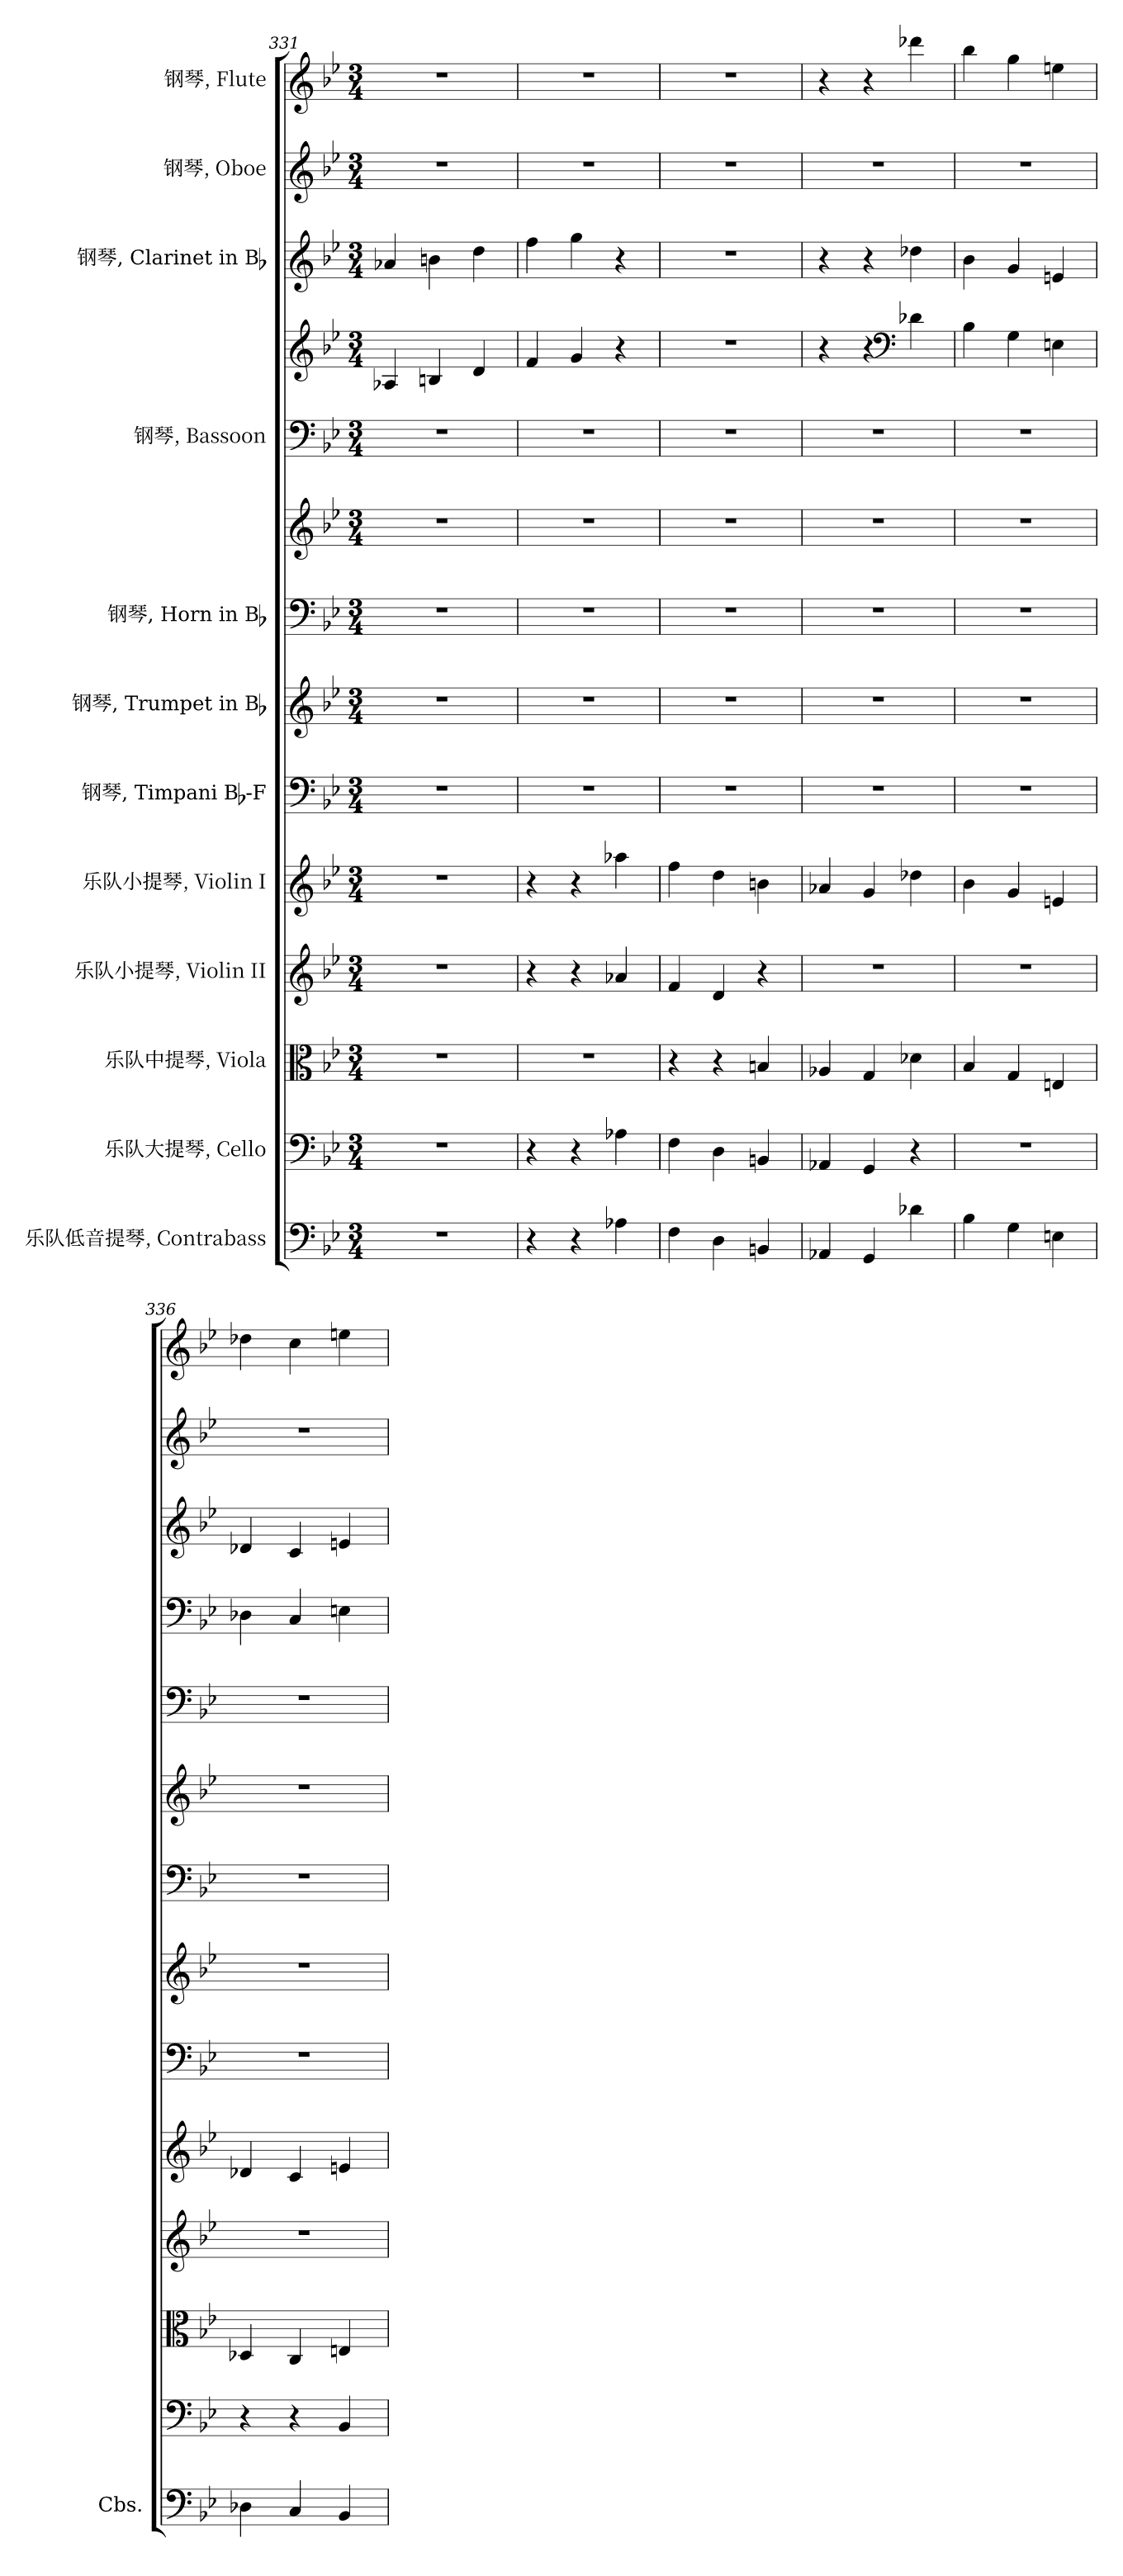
**kern	**kern	**kern	**kern	**kern	**kern	**kern	**kern	**kern	**kern	**kern	**kern	**kern	**kern
*part12	*part11	*part10	*part9	*part8	*part7	*part6	*part5	*part5	*part4	*part4	*part3	*part2	*part1
*staff14	*staff13	*staff12	*staff11	*staff10	*staff9	*staff8	*staff7	*staff6	*staff5	*staff4	*staff3	*staff2	*staff1
*I"乐队低音提琴, Contrabass	*I"乐队大提琴, Cello	*I"乐队中提琴, Viola	*I"乐队小提琴, Violin II	*I"乐队小提琴, Violin I	*I"钢琴, Timpani Bb-F	*I"钢琴, Trumpet in Bb	*I"钢琴, Horn in Bb	*	*I"钢琴, Bassoon	*	*I"钢琴, Clarinet in Bb	*I"钢琴, Oboe	*I"钢琴, Flute
*I'Cbs.	*	*	*	*	*	*	*	*	*	*	*	*	*
*clefF4	*clefF4	*clefC3	*clefG2	*clefG2	*clefF4	*clefG2	*clefF4	*clefG2	*clefF4	*clefG2	*clefG2	*clefG2	*clefG2
*ITrd7c12	*	*	*	*	*	*	*	*	*	*	*	*	*
*k[b-e-]	*k[b-e-]	*k[b-e-]	*k[b-e-]	*k[b-e-]	*k[b-e-]	*k[b-e-]	*k[b-e-]	*k[b-e-]	*k[b-e-]	*k[b-e-]	*k[b-e-]	*k[b-e-]	*k[b-e-]
*M3/4	*M3/4	*M3/4	*M3/4	*M3/4	*M3/4	*M3/4	*M3/4	*M3/4	*M3/4	*M3/4	*M3/4	*M3/4	*M3/4
=331	=331	=331	=331	=331	=331	=331	=331	=331	=331	=331	=331	=331	=331
2.r	2.r	2.r	2.r	2.r	2.r	2.r	2.r	2.r	2.r	4A-X/	4a-X/	2.r	2.r
.	.	.	.	.	.	.	.	.	.	4Bn/	4bn\	.	.
.	.	.	.	.	.	.	.	.	.	4d/	4dd\	.	.
!!LO:PB:g=z
=332	=332	=332	=332	=332	=332	=332	=332	=332	=332	=332	=332	=332	=332
4r	4r	2.r	4r	4r	2.r	2.r	2.r	2.r	2.r	4f/	4ff\	2.r	2.r
4r	4r	.	4r	4r	.	.	.	.	.	4g/	4gg\	.	.
4AA-X\	4A-X\	.	4a-X/	4aa-X\	.	.	.	.	.	4r	4r	.	.
=333	=333	=333	=333	=333	=333	=333	=333	=333	=333	=333	=333	=333	=333
4FF\	4F\	4r	4f/	4ff\	2.r	2.r	2.r	2.r	2.r	2.r	2.r	2.r	2.r
4DD\	4D\	4r	4d/	4dd\	.	.	.	.	.	.	.	.	.
4BBBn/	4BBn/	4Bn/	4r	4bn\	.	.	.	.	.	.	.	.	.
=334	=334	=334	=334	=334	=334	=334	=334	=334	=334	=334	=334	=334	=334
4AAA-X/	4AA-X/	4A-X/	2.r	4a-X/	2.r	2.r	2.r	2.r	2.r	4r	4r	2.r	4r
4GGG/	4GG/	4G/	.	4g/	.	.	.	.	.	4r	4r	.	4r
*	*	*	*	*	*	*	*	*	*	*clefF4	*	*	*
4D-X\	4r	4d-X\	.	4dd-X\	.	.	.	.	.	4d-X\	4dd-X\	.	4ddd-X\
=335	=335	=335	=335	=335	=335	=335	=335	=335	=335	=335	=335	=335	=335
4BB-\	2.r	4B-/	2.r	4b-\	2.r	2.r	2.r	2.r	2.r	4B-\	4b-\	2.r	4bb-\
4GG\	.	4G/	.	4g/	.	.	.	.	.	4G\	4g/	.	4gg\
4EEn\	.	4En/	.	4en/	.	.	.	.	.	4En\	4en/	.	4een\
=336	=336	=336	=336	=336	=336	=336	=336	=336	=336	=336	=336	=336	=336
4DD-X\	4r	4D-X/	2.r	4d-X/	2.r	2.r	2.r	2.r	2.r	4D-X\	4d-X/	2.r	4dd-X\
4CC/	4r	4C/	.	4c/	.	.	.	.	.	4C/	4c/	.	4cc\
4BBB-/	4BB-/	4En/	.	4en/	.	.	.	.	.	4En\	4en/	.	4een\
=	=	=	=	=	=	=	=	=	=	=	=	=	=
*-	*-	*-	*-	*-	*-	*-	*-	*-	*-	*-	*-	*-	*-
